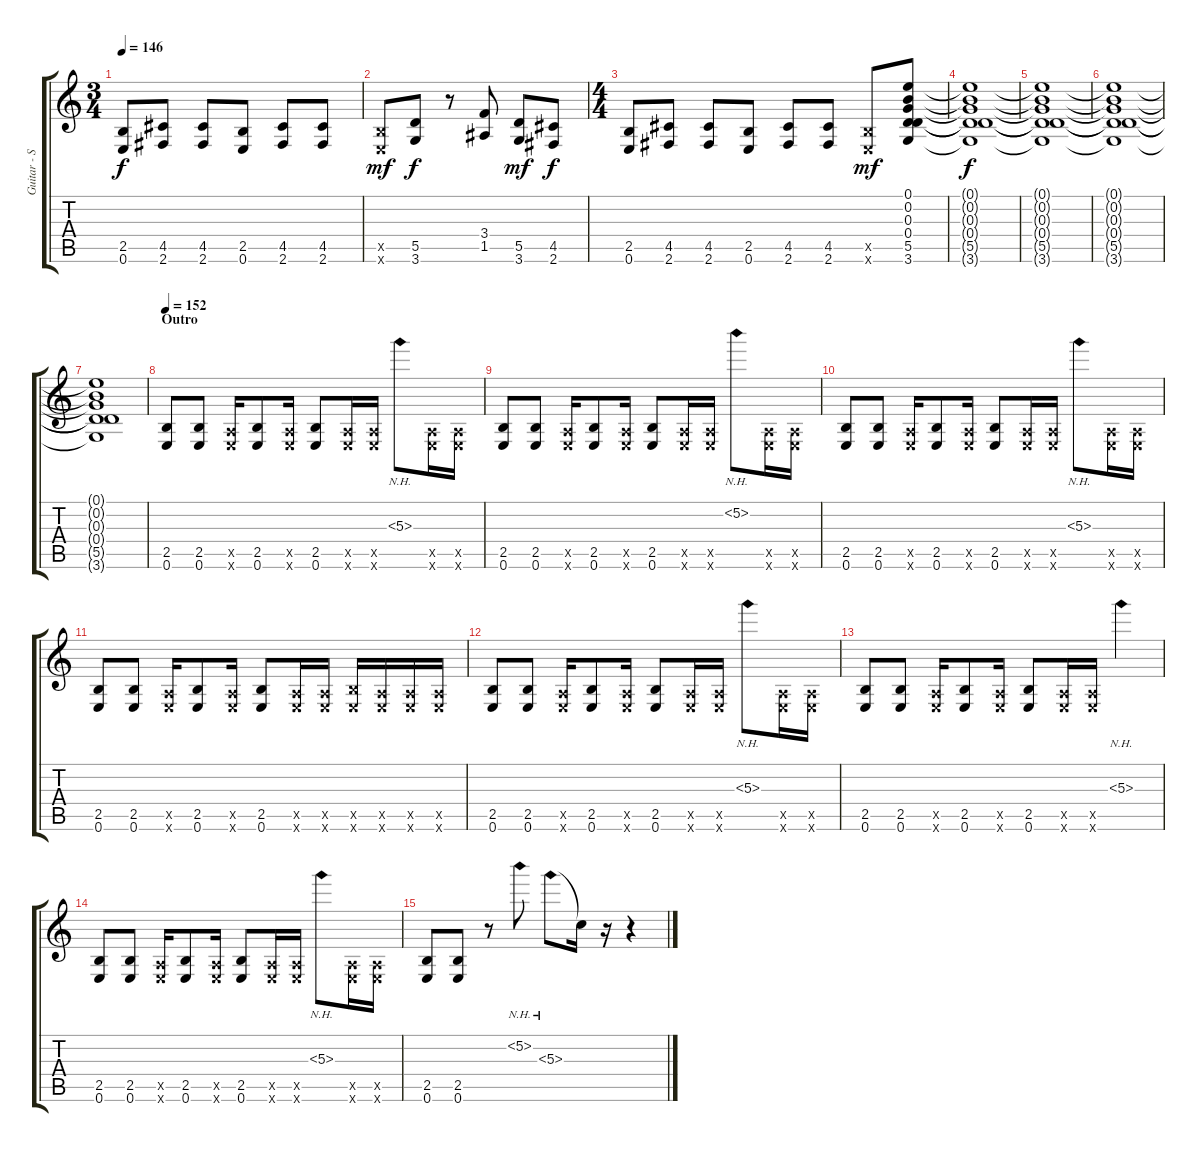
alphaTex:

\track ("Guitar - Stef Carpenter" "Guitar - S") {instrument distortionguitar}
\staff {score tabs}
\tuning (E4 B3 G3 D3 A2 E2) {hide}
\ts (3 4)
\tempo 146
\clef g2
\ks c
(2.5 0.6).8{dy f} (4.5 2.6).8 (4.5 2.6).8 (2.5 0.6).8 (4.5 2.6).8 (4.5 2.6).8 |
(2.5{x} 0.6{x}).8{dy mf} (5.5 3.6).8{dy f} r.8 (3.4 1.5).8 (5.5 3.6).8{dy mf} (4.5 2.6).8{dy f} |
\ts (4 4)
(2.5 0.6).8 (4.5 2.6).8 (4.5 2.6).8 (2.5 0.6).8 (4.5 2.6).8 (4.5 2.6).8 (2.5{x} 0.6{x}).8{dy mf} (0.1 0.2 0.3 0.4 5.5 3.6).8 |
(0.1{t} 0.2{t} 0.3{t} 0.4{t} 5.5{t} 3.6{t}).1{dy f} |
(0.1{t} 0.2{t} 0.3{t} 0.4{t} 5.5{t} 3.6{t}).1 |
(0.1{t} 0.2{t} 0.3{t} 0.4{t} 5.5{t} 3.6{t}).1 |
(0.1{t} 0.2{t} 0.3{t} 0.4{t} 5.5{t} 3.6{t}).1 |
\section ("" "Outro")
\tempo 152
(2.5 0.6).8 (2.5 0.6).8 (0.5{x} 0.6{x}).16 (2.5 0.6).8 (0.5{x} 0.6{x}).16 (2.5 0.6).8 (0.5{x} 0.6{x}).16 (0.5{x} 0.6{x}).16 5.3{nh}.8 (0.5{x} 0.6{x}).16 (0.5{x} 0.6{x}).16 |
(2.5 0.6).8 (2.5 0.6).8 (0.5{x} 0.6{x}).16 (2.5 0.6).8 (0.5{x} 0.6{x}).16 (2.5 0.6).8 (0.5{x} 0.6{x}).16 (0.5{x} 0.6{x}).16 5.2{nh}.8 (0.5{x} 0.6{x}).16 (0.5{x} 0.6{x}).16 |
(2.5 0.6).8 (2.5 0.6).8 (0.5{x} 0.6{x}).16 (2.5 0.6).8 (0.5{x} 0.6{x}).16 (2.5 0.6).8 (0.5{x} 0.6{x}).16 (0.5{x} 0.6{x}).16 5.3{nh}.8 (0.5{x} 0.6{x}).16 (0.5{x} 0.6{x}).16 |
(2.5 0.6).8 (2.5 0.6).8 (0.5{x} 0.6{x}).16 (2.5 0.6).8 (0.5{x} 0.6{x}).16 (2.5 0.6).8 (0.5{x} 0.6{x}).16 (0.5{x} 0.6{x}).16 (2.5{x} 0.6{x}).16 (0.5{x} 0.6{x}).16 (0.5{x} 0.6{x}).16 (0.5{x} 0.6{x}).16 |
(2.5 0.6).8 (2.5 0.6).8 (0.5{x} 0.6{x}).16 (2.5 0.6).8 (0.5{x} 0.6{x}).16 (2.5 0.6).8 (0.5{x} 0.6{x}).16 (0.5{x} 0.6{x}).16 5.3{nh}.8 (0.5{x} 0.6{x}).16 (0.5{x} 0.6{x}).16 |
(2.5 0.6).8 (2.5 0.6).8 (0.5{x} 0.6{x}).16 (2.5 0.6).8 (0.5{x} 0.6{x}).16 (2.5 0.6).8 (0.5{x} 0.6{x}).16 (0.5{x} 0.6{x}).16 5.3{nh}.4 |
(2.5 0.6).8 (2.5 0.6).8 (0.5{x} 0.6{x}).16 (2.5 0.6).8 (0.5{x} 0.6{x}).16 (2.5 0.6).8 (0.5{x} 0.6{x}).16 (0.5{x} 0.6{x}).16 5.3{nh}.8 (0.5{x} 0.6{x}).16 (0.5{x} 0.6{x}).16 |
(2.5 0.6).8 (2.5 0.6).8 r.8 5.2{nh}.8 5.3{nh}.8 5.3{t}.16 r.16 r.4
